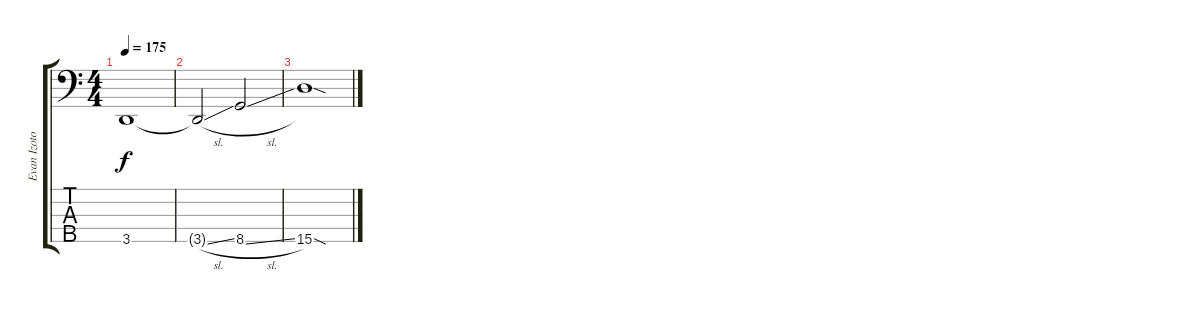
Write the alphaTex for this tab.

\track ("Evan Izotoff" "Evan Izoto") {instrument electricbassfinger}
\staff {score tabs}
\tuning (G2 D2 A1 E1 B0) {hide}
\ts (4 4)
\tempo 175
\clef f4
\ks c
3.5.1{dy f} |
3.5{sl t}.2 8.5{sl}.2 |
15.5{sod}.1
